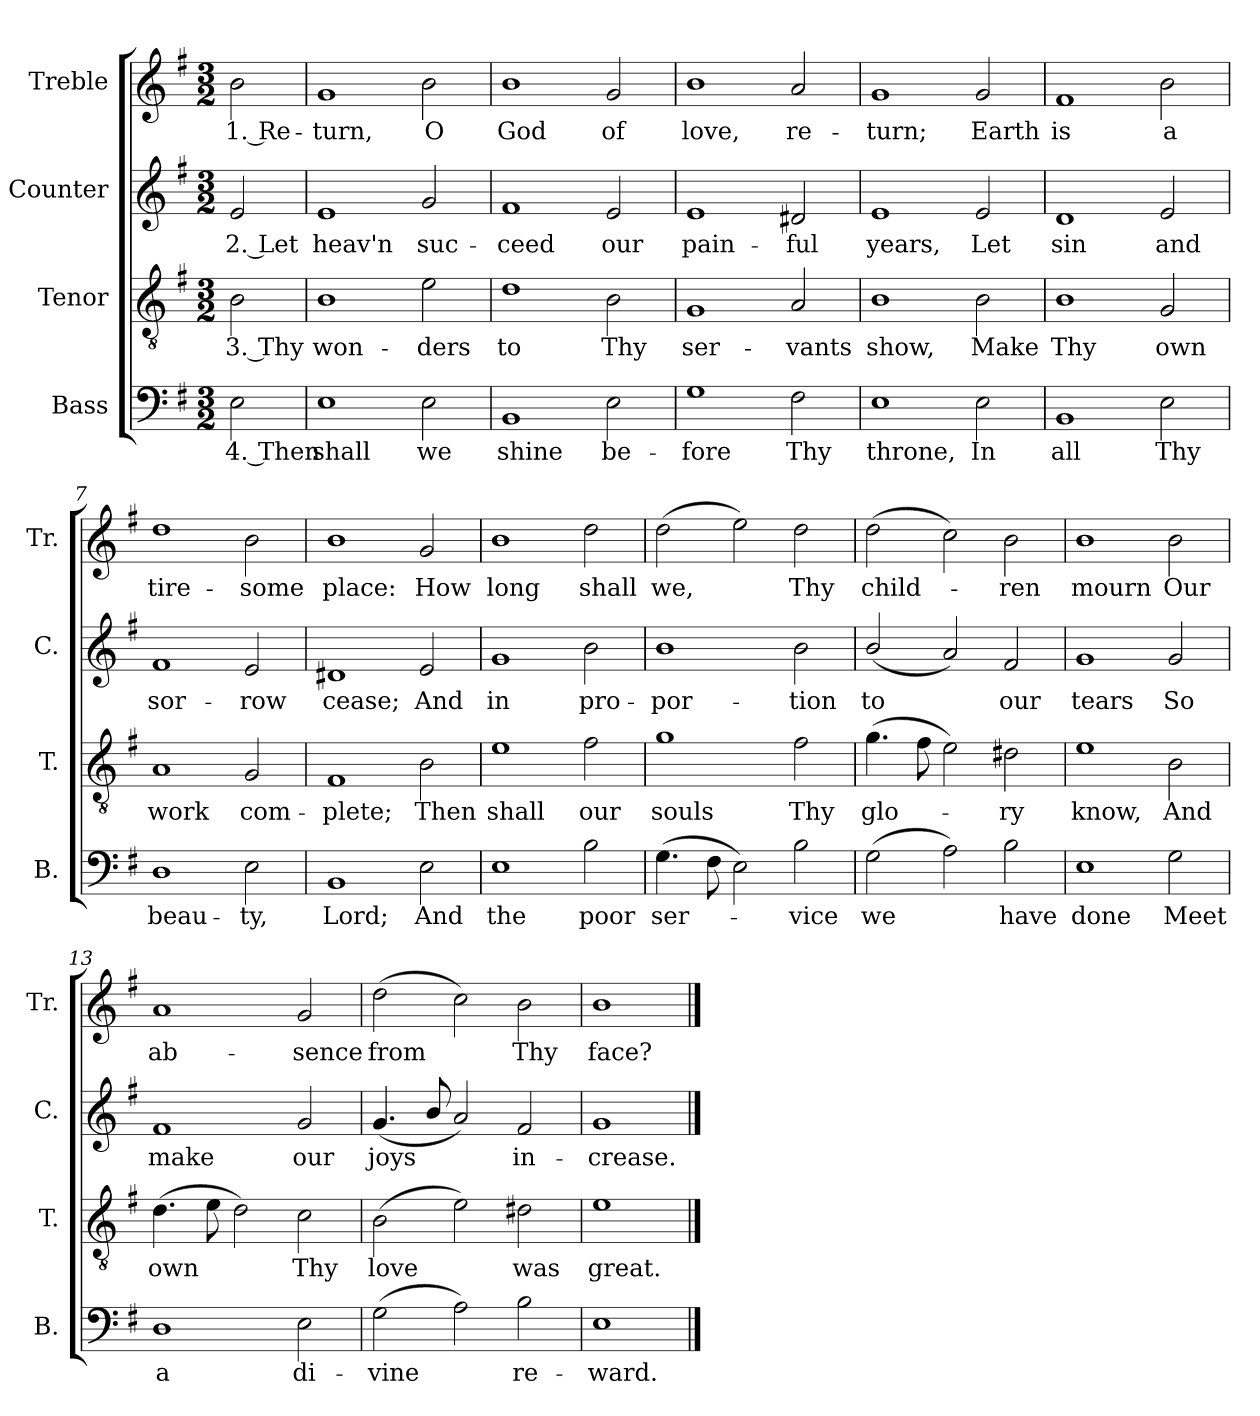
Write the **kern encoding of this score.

**kern	**text	**kern	**text	**kern	**text	**kern	**text
*part4	*part4	*part3	*part3	*part2	*part2	*part1	*part1
*staff4	*staff4	*staff3	*staff3	*staff2	*staff2	*staff1	*staff1
*I"Bass	*	*I"Tenor	*	*I"Counter	*	*I"Treble	*
*I'B.	*	*I'T.	*	*I'C.	*	*I'Tr.	*
*clefF4	*	*clefGv2	*	*clefG2	*	*clefG2	*
*k[f#]	*	*k[f#]	*	*k[f#]	*	*k[f#]	*
*M3/2	*	*M3/2	*	*M3/2	*	*M3/2	*
=1	=1	=1	=1	=1	=1	=1	=1
2E\	4. Then	2B\	3. Thy	2e/	2. Let	2b\	1. Re-
=2	=2	=2	=2	=2	=2	=2	=2
1E	shall	1B	won-	1e	heav'n	1g	-turn,
2E\	we	2e\	-ders	2g/	suc-	2b\	O
=3	=3	=3	=3	=3	=3	=3	=3
1BB	shine	1d	to	1f#	-ceed	1b	God
2E\	be-	2B\	Thy	2e/	our	2g/	of
=4	=4	=4	=4	=4	=4	=4	=4
1G	-fore	1G	ser-	1e	pain-	1b	love,
2F#\	Thy	2A/	-vants	2d#X/	-ful	2a/	re-
=5	=5	=5	=5	=5	=5	=5	=5
1E	throne,	1B	show,	1e	years,	1g	-turn;
2E\	In	2B\	Make	2e/	Let	2g/	Earth
=6	=6	=6	=6	=6	=6	=6	=6
1BB	all	1B	Thy	1d	sin	1f#	is
2E\	Thy	2G/	own	2e/	and	2b\	a
=7	=7	=7	=7	=7	=7	=7	=7
1D	beau-	1A	work	1f#	sor-	1dd	tire-
2E\	-ty,	2G/	com-	2e/	-row	2b\	-some
=8	=8	=8	=8	=8	=8	=8	=8
1BB	Lord;	1F#	-plete;	1d#X	cease;	1b	place:
2E\	And	2B\	Then	2e/	And	2g/	How
!!LO:LB:g=z
=9	=9	=9	=9	=9	=9	=9	=9
1E	the	1e	shall	1g	in	1b	long
2B\	poor	2f#\	our	2b\	pro-	2dd\	shall
=10	=10	=10	=10	=10	=10	=10	=10
(4.G\	ser-	1g	souls	1b	-por-	(2dd\	we,
8F#\	.	.	.	.	.	.	.
2E\)	.	.	.	.	.	2ee\)	.
2B\	-vice	2f#\	Thy	2b\	-tion	2dd\	Thy
=11	=11	=11	=11	=11	=11	=11	=11
(2G\	we	(4.g\	glo-	(2b/	to	(2dd\	child-
.	.	8f#\	.	.	.	.	.
2A\)	.	2e\)	.	2a/)	.	2cc\)	.
2B\	have	2d#X\	-ry	2f#/	our	2b\	-ren
=12	=12	=12	=12	=12	=12	=12	=12
1E	done	1e	know,	1g	tears	1b	mourn
2G\	Meet	2B\	And	2g/	So	2b\	Our
=13	=13	=13	=13	=13	=13	=13	=13
1D	a	(4.d\	own	1f#	make	1a	ab-
.	.	8e\	.	.	.	.	.
.	.	2d\)	.	.	.	.	.
2E\	di-	2c\	Thy	2g/	our	2g/	-sence
=14	=14	=14	=14	=14	=14	=14	=14
(2G\	-vine	(2B\	love	(4.g/	joys	(2dd\	from
.	.	.	.	8b/	.	.	.
2A\)	.	2e\)	.	2a/)	.	2cc\)	.
2B\	re-	2d#X\	was	2f#/	in-	2b\	Thy
=15	=15	=15	=15	=15	=15	=15	=15
1E	-ward.	1e	great.	1g	-crease.	1b	face?
==	==	==	==	==	==	==	==
*-	*-	*-	*-	*-	*-	*-	*-
